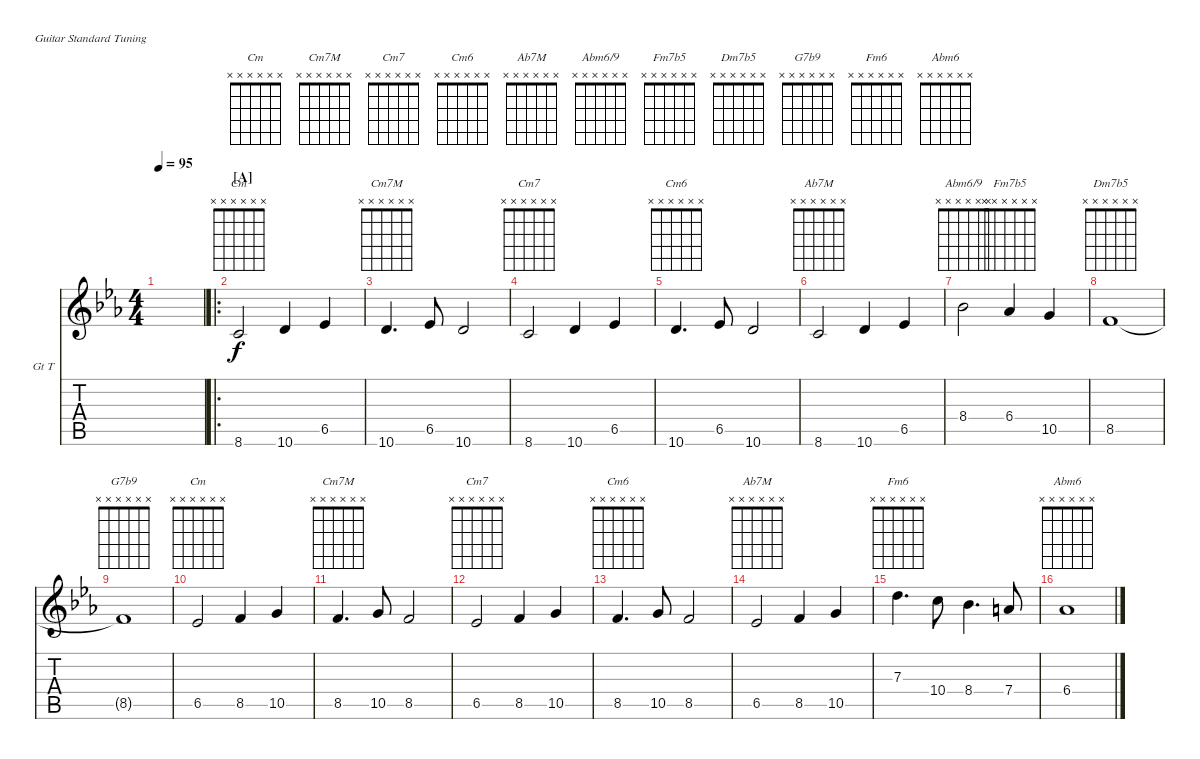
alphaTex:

\bracketExtendMode nobrackets
\firstSystemTrackNameOrientation horizontal
\otherSystemsTrackNameOrientation horizontal
\chordDiagramsInScore
\track ("Guit Theme" "Gt T") {instrument acousticgrandpiano}
\staff {score tabs}
\tuning (E4 B3 G3 D3 A2 E2)
\displaytranspose 12
\chord ("Cm" x x x x x x)
\chord ("Cm7M" x x x x x x)
\chord ("Cm7" x x x x x x)
\chord ("Cm6" x x x x x x)
\chord ("Ab7M" x x x x x x)
\chord ("Abm6/9" x x x x x x)
\chord ("Fm7b5" x x x x x x)
\chord ("Dm7b5" x x x x x x)
\chord ("G7b9" x x x x x x)
\chord ("Fm6" x x x x x x)
\chord ("Abm6" x x x x x x)
\ts (4 4)
\tempo 95
\clef g2
\ks eb
|
\ro
\section ("A" "")
8.6.2{ch "Cm"} 10.6.4 6.5.4 |
10.6.4{d ch "Cm7M"} 6.5.8 10.6.2 |
8.6.2{ch "Cm7"} 10.6.4 6.5.4 |
10.6.4{d ch "Cm6"} 6.5.8 10.6.2 |
8.6.2{ch "Ab7M"} 10.6.4 6.5.4 |
8.4.2{ch "Abm6/9"} 6.4.4{ch "Fm7b5"} 10.5.4 |
8.5.1{ch "Dm7b5"} |
8.5{t}.1{ch "G7b9"} |
6.5.2{ch "Cm"} 8.5.4 10.5.4 |
8.5.4{d ch "Cm7M"} 10.5.8 8.5.2 |
6.5.2{ch "Cm7"} 8.5.4 10.5.4 |
8.5.4{d ch "Cm6"} 10.5.8 8.5.2 |
6.5.2{ch "Ab7M"} 8.5.4 10.5.4 |
7.3.4{d ch "Fm6"} 10.4.8 8.4.4{d} 7.4.8 |
6.4.1{ch "Abm6"}
